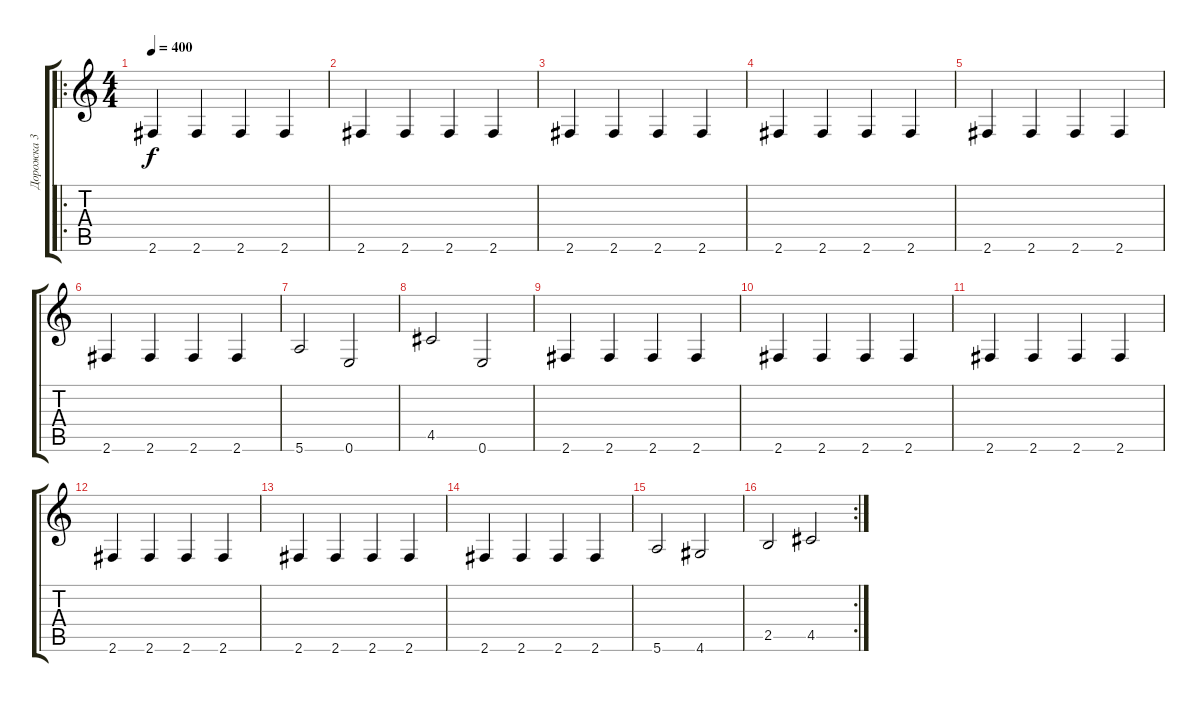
\track ("Дорожка 3" "Дорожка 3") {instrument electricbassfinger}
\staff {score tabs}
\tuning (E4 B3 G3 D3 A2 E2) {hide}
\ro
\ts (4 4)
\tempo 400
\clef g2
\ks c
2.6.4{dy f} 2.6.4 2.6.4 2.6.4 |
2.6.4 2.6.4 2.6.4 2.6.4 |
2.6.4 2.6.4 2.6.4 2.6.4 |
2.6.4 2.6.4 2.6.4 2.6.4 |
2.6.4 2.6.4 2.6.4 2.6.4 |
2.6.4 2.6.4 2.6.4 2.6.4 |
5.6.2 0.6.2 |
4.5.2 0.6.2 |
2.6.4 2.6.4 2.6.4 2.6.4 |
2.6.4 2.6.4 2.6.4 2.6.4 |
2.6.4 2.6.4 2.6.4 2.6.4 |
2.6.4 2.6.4 2.6.4 2.6.4 |
2.6.4 2.6.4 2.6.4 2.6.4 |
2.6.4 2.6.4 2.6.4 2.6.4 |
5.6.2 4.6.2 |
\rc 2
2.5.2 4.5.2
